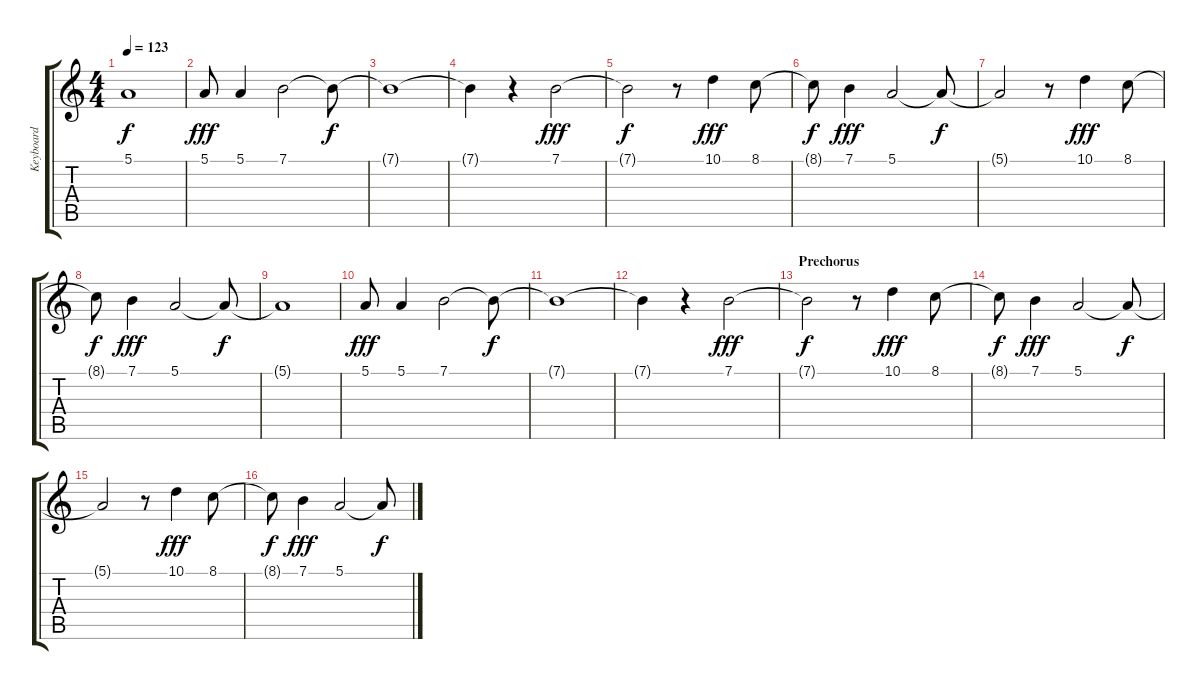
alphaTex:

\track ("Keyboard" "Keyboard") {instrument pad1newage}
\staff {score tabs}
\tuning (E4 B3 G3 D3 A2 E2) {hide}
\ts (4 4)
\tempo 123
\clef g2
\ks c
5.1{t}.1{dy f} |
5.1.8{dy fff} 5.1.4 7.1.2 7.1{t}.8{dy f} |
7.1{t}.1 |
7.1{t}.4 r.4 7.1.2{dy fff} |
7.1{t}.2{dy f} r.8 10.1.4{dy fff} 8.1.8 |
8.1{t}.8{dy f} 7.1.4{dy fff} 5.1.2 5.1{t}.8{dy f} |
5.1{t}.2 r.8 10.1.4{dy fff} 8.1.8 |
8.1{t}.8{dy f} 7.1.4{dy fff} 5.1.2 5.1{t}.8{dy f} |
5.1{t}.1 |
5.1.8{dy fff} 5.1.4 7.1.2 7.1{t}.8{dy f} |
7.1{t}.1 |
7.1{t}.4 r.4 7.1.2{dy fff} |
\section ("" "Prechorus")
7.1{t}.2{dy f} r.8 10.1.4{dy fff} 8.1.8 |
8.1{t}.8{dy f} 7.1.4{dy fff} 5.1.2 5.1{t}.8{dy f} |
5.1{t}.2 r.8 10.1.4{dy fff} 8.1.8 |
8.1{t}.8{dy f} 7.1.4{dy fff} 5.1.2 5.1{t}.8{dy f}
